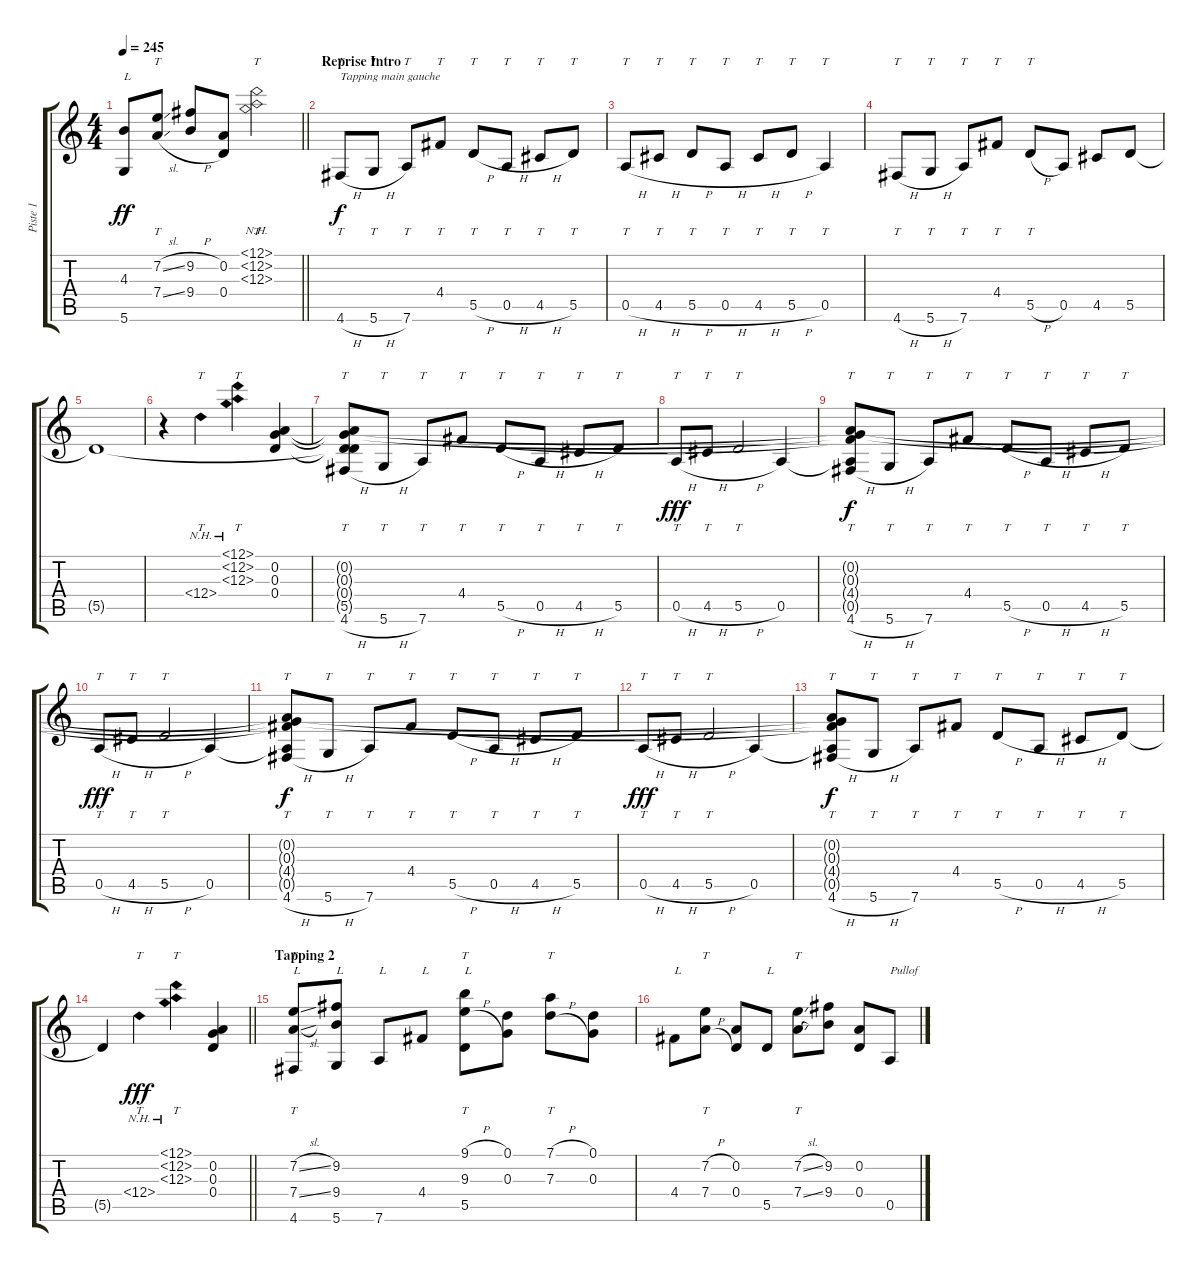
\track ("Piste 1" "Piste 1") {instrument acousticguitarsteel}
\staff {score tabs}
\tuning (D4 A3 G3 D3 A2 D2) {hide}
\ts (4 4)
\tempo 245
\clef g2
\barLineRight lightlight
\ks c
(4.3 5.6).8{txt "L" dy ff} (7.2{sl} 7.4{sl}).8{tt} (9.2{h} 9.4{h}).8 (0.2 0.4).8 (12.1{nh} 12.2{nh} 12.3{nh}).2{tt} |
\section ("" "Reprise Intro")
4.6{h}.8{tt txt "Tapping main gauche" dy f} 5.6{h}.8{tt} 7.6.8{tt} 4.4.8{tt} 5.5{h}.8{tt} 0.5{h}.8{tt} 4.5{h}.8{tt} 5.5.8{tt} |
0.5{h}.8{tt} 4.5{h}.8{tt} 5.5{h}.8{tt} 0.5{h}.8{tt} 4.5{h}.8{tt} 5.5{h}.8{tt} 0.5.4{tt} |
4.6{h}.8{tt} 5.6{h}.8{tt} 7.6.8{tt} 4.4.8{tt} 5.5{h}.8{tt} 0.5.8 4.5.8 5.5.8 |
5.5{t}.1 |
r.4 12.4{nh}.4{tt} (12.1{nh} 12.2{nh} 12.3{nh}).4{tt} (0.2 0.3 0.4).4 |
(0.2{t} 0.3{t} 0.4{t} 5.5{t} 4.6{h}).8{tt} 5.6{h}.8{tt} 7.6.8{tt} 4.4.8{tt} 5.5{h}.8{tt} 0.5{h}.8{tt} 4.5{h}.8{tt} 5.5.8{tt} |
0.5{h}.8{tt dy fff} 4.5{h}.8{tt} 5.5{h}.2{tt} 0.5.4 |
(0.2{t} 0.3{t} 4.4{t} 0.5{t} 4.6{h}).8{tt dy f} 5.6{h}.8{tt} 7.6.8{tt} 4.4.8{tt} 5.5{h}.8{tt} 0.5{h}.8{tt} 4.5{h}.8{tt} 5.5.8{tt} |
0.5{h}.8{tt dy fff} 4.5{h}.8{tt} 5.5{h}.2{tt} 0.5.4 |
(0.2{t} 0.3{t} 4.4{t} 0.5{t} 4.6{h}).8{tt dy f} 5.6{h}.8{tt} 7.6.8{tt} 4.4.8{tt} 5.5{h}.8{tt} 0.5{h}.8{tt} 4.5{h}.8{tt} 5.5.8{tt} |
0.5{h}.8{tt dy fff} 4.5{h}.8{tt} 5.5{h}.2{tt} 0.5.4 |
(0.2{t} 0.3{t} 4.4{t} 0.5{t} 4.6{h}).8{tt dy f} 5.6{h}.8{tt} 7.6.8{tt} 4.4.8{tt} 5.5{h}.8{tt} 0.5{h}.8{tt} 4.5{h}.8{tt} 5.5.8{tt} |
\barLineRight lightlight
5.5{t}.4 12.4{nh}.4{tt dy fff} (12.1{nh} 12.2{nh} 12.3{nh}).4{tt} (0.2 0.3 0.4).4 |
\section ("" "Tapping 2")
(7.2{sl} 7.4{sl} 4.6).8{tt txt "L"} (9.2 9.4 5.6).8{txt "L"} 7.6.8{txt "L"} 4.4.8{txt "L"} (9.1{h} 9.3{h} 5.5).8{tt txt "L"} (0.1 0.3).8 (7.1{h} 7.3{h}).8{tt} (0.1 0.3).8 |
4.4.8{txt "L"} (7.2{h} 7.4{h}).8{tt} (0.2 0.4).8 5.5.8{txt "L"} (7.2{sl} 7.4{sl}).8{tt} (9.2 9.4).8 (0.2 0.4).8 0.5.8{txt "Pullof"}
